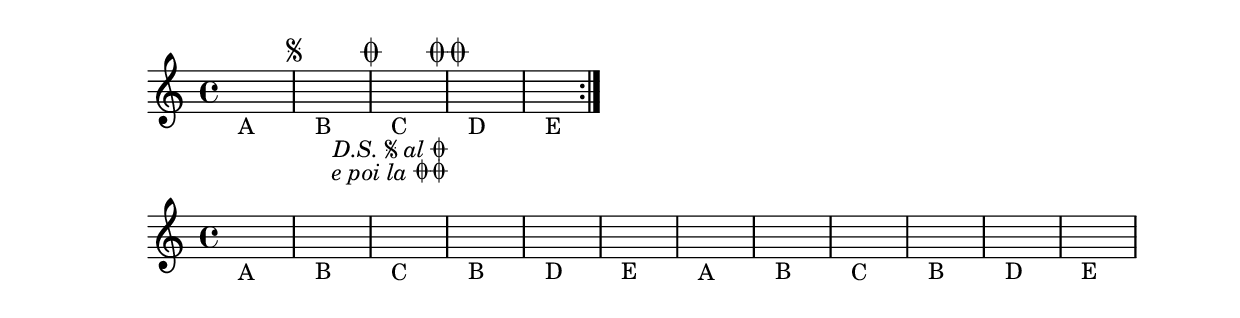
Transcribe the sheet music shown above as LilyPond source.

\version "2.23.6"

#(ly:set-option 'warning-as-error #t)

\header {
  texidoc="This tests a @code{\\repeat segno} inside and in the middle
of a @code{\\repeat volta}.  The music unfolds to ABCBDE ABCBDE."
}

piece = \new Voice \fixed c' {
  \repeat volta 2 {
    s1_"A"
    \repeat segno 2 {
      s1_"B"
      \alternative {
        s1_"C"
        s1_"D"
      }
    }
    s1_"E"
  }
}

\new Score { \piece }
\new Score { \unfoldRepeats \piece }
